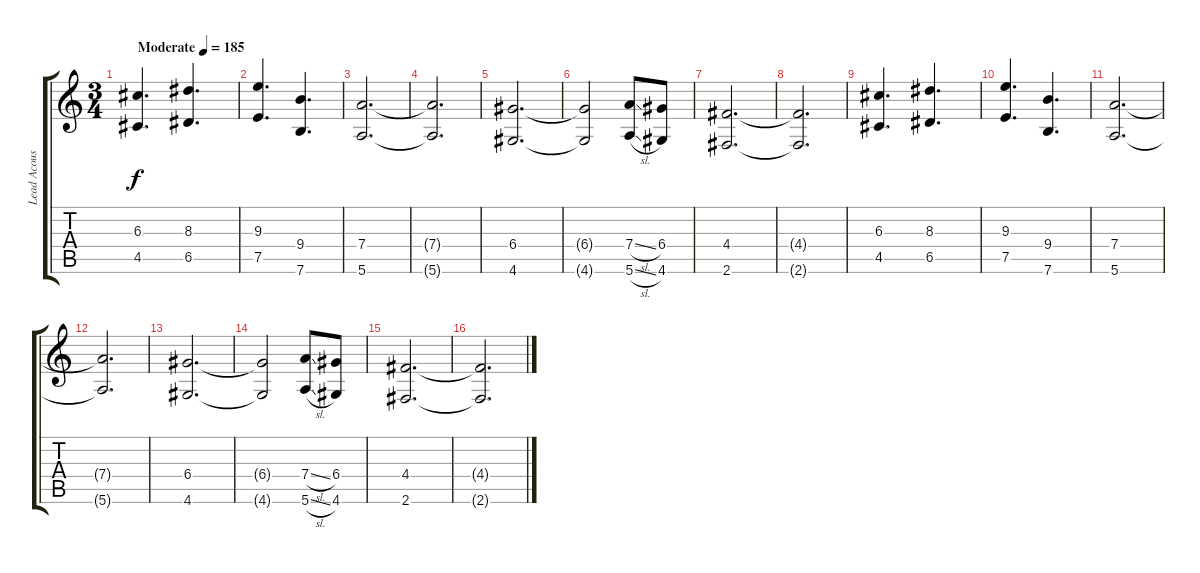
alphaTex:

\track ("Lead Acoustic" "Lead Acous") {instrument acousticguitarsteel}
\staff {score tabs}
\tuning (E4 B3 G3 D3 A2 E2) {hide}
\ts (3 4)
\tempo (185 "Moderate")
\clef g2
\ks c
(6.3 4.5).4{d dy f instrument acousticguitarsteel} (8.3 6.5).4{d} |
(9.3 7.5).4{d} (9.4 7.6).4{d} |
(7.4 5.6).2{d} |
(7.4{t} 5.6{t}).2{d} |
(6.4 4.6).2{d} |
(6.4{t} 4.6{t}).2 (7.4{sl} 5.6{sl}).8 (6.4 4.6).8 |
(4.4 2.6).2{d} |
(4.4{t} 2.6{t}).2{d} |
(6.3 4.5).4{d} (8.3 6.5).4{d} |
(9.3 7.5).4{d} (9.4 7.6).4{d} |
(7.4 5.6).2{d} |
(7.4{t} 5.6{t}).2{d} |
(6.4 4.6).2{d} |
(6.4{t} 4.6{t}).2 (7.4{sl} 5.6{sl}).8 (6.4 4.6).8 |
(4.4 2.6).2{d} |
(4.4{t} 2.6{t}).2{d}
